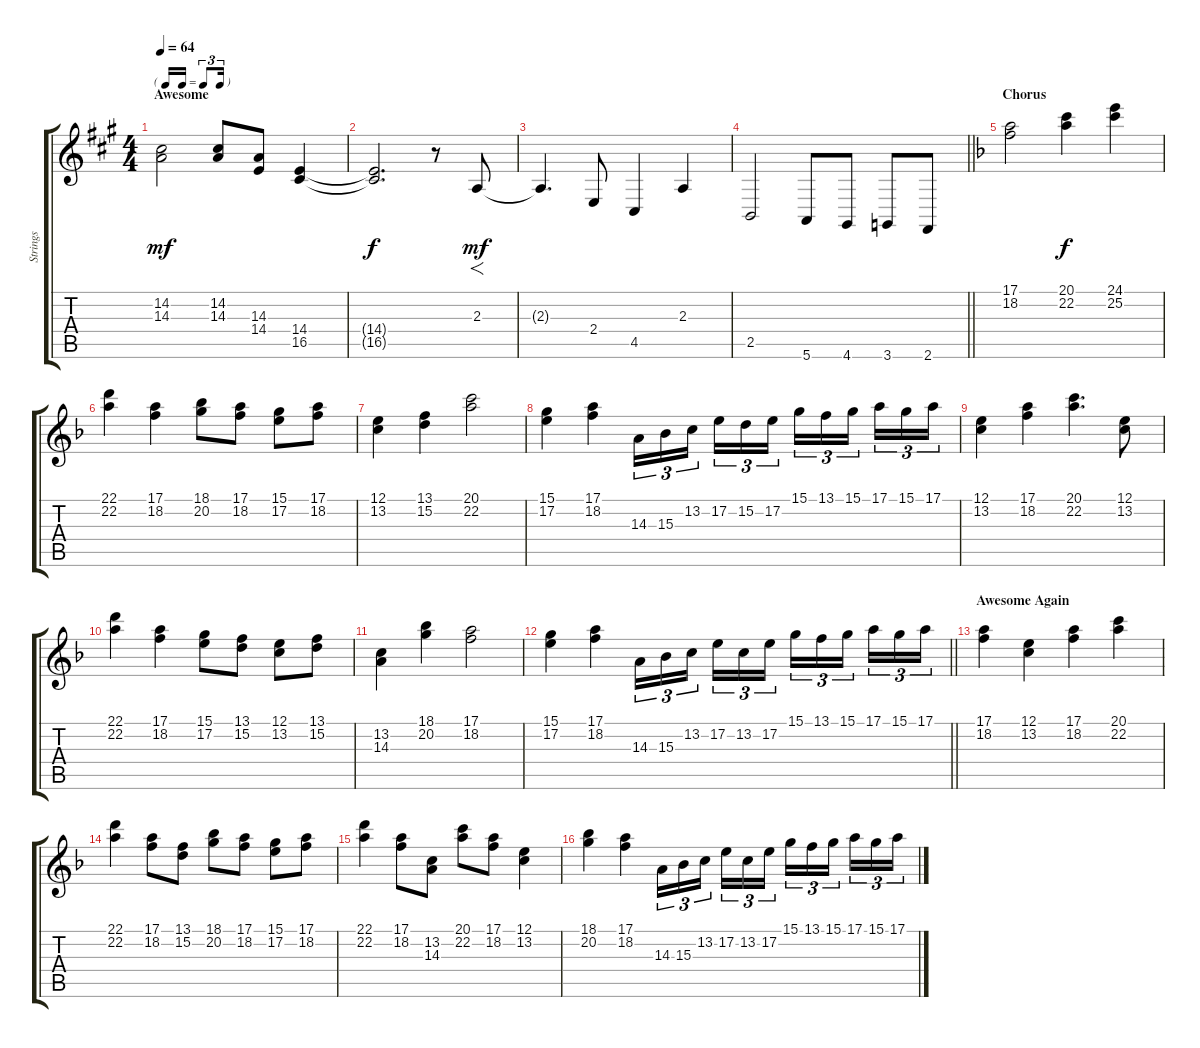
\track ("Strings" "Strings") {instrument stringensemble1}
\staff {score tabs}
\tuning (E4 B3 G3 D3 A2 E2) {hide}
\ts (4 4)
\tf triplet16th
\section ("" "Awesome")
\tempo 64
\clef g2
\ks a
(14.2 14.3).2{dy mf volume 1} (14.2 14.3).8 (14.3 14.4).8 (14.4 16.5).4 |
(14.4{t} 16.5{t}).2{d dy f} r.8 2.3.8{f dy mf volume 12} |
2.3{t}.4{d} 2.4.8 4.5.4 2.3.4 |
\barLineRight lightlight
2.5.2 5.6.8 4.6.8 3.6.8 2.6.8 |
\section ("" "Chorus")
\ks f
(17.1 18.2).2 (20.1 22.2).4{dy f} (24.1 25.2).4 |
(22.1 22.2).4 (17.1 18.2).4 (18.1 20.2).8 (17.1 18.2).8 (15.1 17.2).8 (17.1 18.2).8 |
(12.1 13.2).4 (13.1 15.2).4 (20.1 22.2).2 |
(15.1 17.2).4 (17.1 18.2).4 14.3.16{tu (3 2)} 15.3.16{tu (3 2)} 13.2.16{tu (3 2) beam splitsecondary} 17.2.16{tu (3 2)} 15.2.16{tu (3 2)} 17.2.16{tu (3 2)} 15.1.16{tu (3 2)} 13.1.16{tu (3 2)} 15.1.16{tu (3 2) beam splitsecondary} 17.1.16{tu (3 2)} 15.1.16{tu (3 2)} 17.1.16{tu (3 2)} |
(12.1 13.2).4 (17.1 18.2).4 (20.1 22.2).4{d} (12.1 13.2).8 |
(22.1 22.2).4 (17.1 18.2).4 (15.1 17.2).8 (13.1 15.2).8 (12.1 13.2).8 (13.1 15.2).8 |
(13.2 14.3).4 (18.1 20.2).4 (17.1 18.2).2 |
\barLineRight lightlight
(15.1 17.2).4 (17.1 18.2).4 14.3.16{tu (3 2)} 15.3.16{tu (3 2)} 13.2.16{tu (3 2) beam splitsecondary} 17.2.16{tu (3 2)} 13.2.16{tu (3 2)} 17.2.16{tu (3 2)} 15.1.16{tu (3 2)} 13.1.16{tu (3 2)} 15.1.16{tu (3 2) beam splitsecondary} 17.1.16{tu (3 2)} 15.1.16{tu (3 2)} 17.1.16{tu (3 2)} |
\section ("" "Awesome Again")
(17.1 18.2).4 (12.1 13.2).4 (17.1 18.2).4 (20.1 22.2).4 |
(22.1 22.2).4 (17.1 18.2).8 (13.1 15.2).8 (18.1 20.2).8 (17.1 18.2).8 (15.1 17.2).8 (17.1 18.2).8 |
(22.1 22.2).4 (17.1 18.2).8 (13.2 14.3).8 (20.1 22.2).8 (17.1 18.2).8 (12.1 13.2).4 |
(18.1 20.2).4 (17.1 18.2).4 14.3.16{tu (3 2)} 15.3.16{tu (3 2)} 13.2.16{tu (3 2) beam splitsecondary} 17.2.16{tu (3 2)} 13.2.16{tu (3 2)} 17.2.16{tu (3 2)} 15.1.16{tu (3 2)} 13.1.16{tu (3 2)} 15.1.16{tu (3 2) beam splitsecondary} 17.1.16{tu (3 2)} 15.1.16{tu (3 2)} 17.1.16{tu (3 2)}
